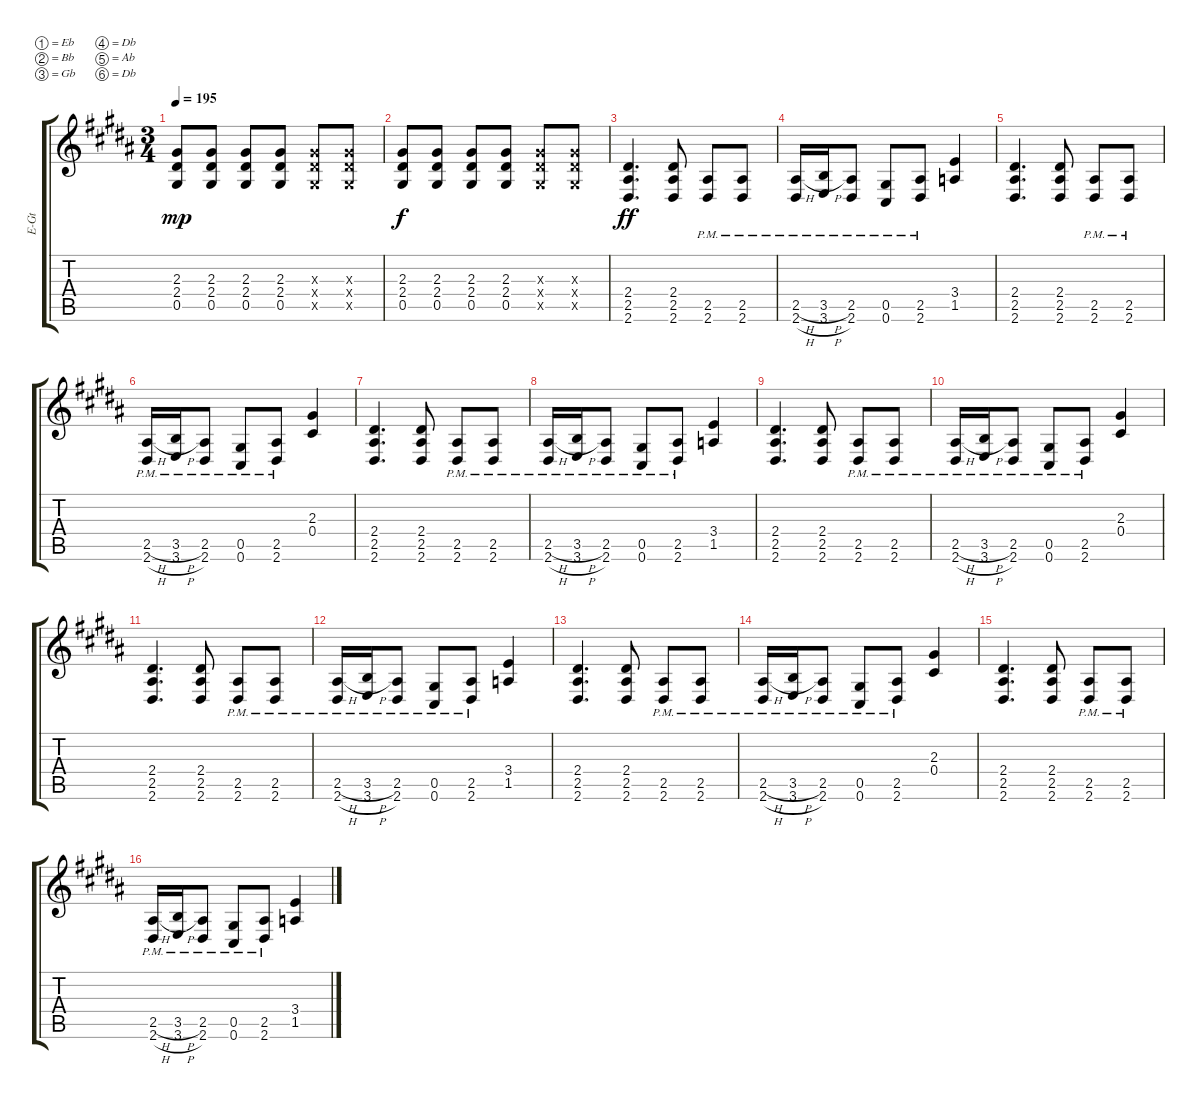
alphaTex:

\bracketExtendMode groupsimilarinstruments
\otherSystemsTrackNameOrientation horizontal
\track ("Electric Guitar 2" "E-Gt") {instrument distortionguitar}
\staff {score tabs}
\tuning (Eb4 Bb3 Gb3 Db3 Ab2 Db2)
\ts (3 4)
\tempo 195
\clef g2
\ks b
(0.5{acc forcenatural} 2.4{acc forcenatural} 2.3{acc forcenatural}).8{dy mp beam Up} (0.5{acc forcenatural} 2.4{acc forcenatural} 2.3{acc forcenatural}).8{beam Up} (0.5{acc forcenatural} 2.4{acc forcenatural} 2.3{acc forcenatural}).8{beam Up} (2.3{acc forcenatural} 2.4{acc forcenatural} 0.5{acc forcenatural}).8{beam Up} (0.5{x acc forcenatural} 2.4{x acc forcenatural} 2.3{x acc forcenatural}).8{beam Up} (2.3{x acc forcenatural} 2.4{x acc forcenatural} 0.5{x acc forcenatural}).8{beam Up} |
(0.5{acc forcenatural} 2.4{acc forcenatural} 2.3{acc forcenatural}).8{dy f beam Up} (0.5{acc forcenatural} 2.4{acc forcenatural} 2.3{acc forcenatural}).8{beam Up} (0.5{acc forcenatural} 2.4{acc forcenatural} 2.3{acc forcenatural}).8{beam Up} (2.3{acc forcenatural} 2.4{acc forcenatural} 0.5{acc forcenatural}).8{beam Up} (0.5{x acc forcenatural} 2.4{x acc forcenatural} 2.3{x acc forcenatural}).8{beam Up} (2.3{x acc forcenatural} 2.4{x acc forcenatural} 0.5{x acc forcenatural}).8{beam Up} |
(2.6{acc forcenatural} 2.5{acc forcenatural} 2.4{acc forcenatural}).4{d dy ff beam Up} (2.6{acc forcenatural} 2.5{acc forcenatural} 2.4{acc forcenatural}).8{beam Up} (2.6{pm acc forcenatural} 2.5{pm acc forcenatural}).8{beam Up} (2.5{pm acc forcenatural} 2.6{pm acc forcenatural}).8{beam Up} |
(2.6{h pm acc forcenatural} 2.5{h pm acc forcenatural}).16{beam Up} (3.6{h pm acc forcenatural} 3.5{h pm acc forcenatural}).16{beam Up} (2.6{pm acc forcenatural} 2.5{pm acc forcenatural}).8{beam Up} (0.5{pm acc forcenatural} 0.6{pm acc forcenatural}).8{beam Up} (2.6{pm acc forcenatural} 2.5{pm acc forcenatural}).8{beam Up} (1.5{acc b} 3.4{acc forcenatural}).4{beam Up} |
(2.6{acc forcenatural} 2.5{acc forcenatural} 2.4{acc forcenatural}).4{d beam Up} (2.6{acc forcenatural} 2.5{acc forcenatural} 2.4{acc forcenatural}).8{beam Up} (2.6{pm acc forcenatural} 2.5{pm acc forcenatural}).8{beam Up} (2.5{pm acc forcenatural} 2.6{pm acc forcenatural}).8{beam Up} |
(2.6{h pm acc forcenatural} 2.5{h pm acc forcenatural}).16{beam Up} (3.6{h pm acc forcenatural} 3.5{h pm acc forcenatural}).16{beam Up} (2.6{pm acc forcenatural} 2.5{pm acc forcenatural}).8{beam Up} (0.5{pm acc forcenatural} 0.6{pm acc forcenatural}).8{beam Up} (2.6{pm acc forcenatural} 2.5{pm acc forcenatural}).8{beam Up} (0.4{acc forcenatural} 2.3{acc forcenatural}).4{beam Up} |
(2.6{acc forcenatural} 2.5{acc forcenatural} 2.4{acc forcenatural}).4{d beam Up} (2.6{acc forcenatural} 2.5{acc forcenatural} 2.4{acc forcenatural}).8{beam Up} (2.6{pm acc forcenatural} 2.5{pm acc forcenatural}).8{beam Up} (2.5{pm acc forcenatural} 2.6{pm acc forcenatural}).8{beam Up} |
(2.6{h pm acc forcenatural} 2.5{h pm acc forcenatural}).16{beam Up} (3.6{h pm acc forcenatural} 3.5{h pm acc forcenatural}).16{beam Up} (2.6{pm acc forcenatural} 2.5{pm acc forcenatural}).8{beam Up} (0.5{pm acc forcenatural} 0.6{pm acc forcenatural}).8{beam Up} (2.6{pm acc forcenatural} 2.5{pm acc forcenatural}).8{beam Up} (1.5{acc b} 3.4{acc forcenatural}).4{beam Up} |
(2.6{acc forcenatural} 2.5{acc forcenatural} 2.4{acc forcenatural}).4{d beam Up} (2.6{acc forcenatural} 2.5{acc forcenatural} 2.4{acc forcenatural}).8{beam Up} (2.6{pm acc forcenatural} 2.5{pm acc forcenatural}).8{beam Up} (2.5{pm acc forcenatural} 2.6{pm acc forcenatural}).8{beam Up} |
(2.6{h pm acc forcenatural} 2.5{h pm acc forcenatural}).16{beam Up} (3.6{h pm acc forcenatural} 3.5{h pm acc forcenatural}).16{beam Up} (2.6{pm acc forcenatural} 2.5{pm acc forcenatural}).8{beam Up} (0.5{pm acc forcenatural} 0.6{pm acc forcenatural}).8{beam Up} (2.6{pm acc forcenatural} 2.5{pm acc forcenatural}).8{beam Up} (0.4{acc forcenatural} 2.3{acc forcenatural}).4{beam Up} |
(2.6{acc forcenatural} 2.5{acc forcenatural} 2.4{acc forcenatural}).4{d beam Up} (2.6{acc forcenatural} 2.5{acc forcenatural} 2.4{acc forcenatural}).8{beam Up} (2.6{pm acc forcenatural} 2.5{pm acc forcenatural}).8{beam Up} (2.5{pm acc forcenatural} 2.6{pm acc forcenatural}).8{beam Up} |
(2.6{h pm acc forcenatural} 2.5{h pm acc forcenatural}).16{beam Up} (3.6{h pm acc forcenatural} 3.5{h pm acc forcenatural}).16{beam Up} (2.6{pm acc forcenatural} 2.5{pm acc forcenatural}).8{beam Up} (0.5{pm acc forcenatural} 0.6{pm acc forcenatural}).8{beam Up} (2.6{pm acc forcenatural} 2.5{pm acc forcenatural}).8{beam Up} (1.5{acc b} 3.4{acc forcenatural}).4{beam Up} |
(2.6{acc forcenatural} 2.5{acc forcenatural} 2.4{acc forcenatural}).4{d beam Up} (2.6{acc forcenatural} 2.5{acc forcenatural} 2.4{acc forcenatural}).8{beam Up} (2.6{pm acc forcenatural} 2.5{pm acc forcenatural}).8{beam Up} (2.5{pm acc forcenatural} 2.6{pm acc forcenatural}).8{beam Up} |
(2.6{h pm acc forcenatural} 2.5{h pm acc forcenatural}).16{beam Up} (3.6{h pm acc forcenatural} 3.5{h pm acc forcenatural}).16{beam Up} (2.6{pm acc forcenatural} 2.5{pm acc forcenatural}).8{beam Up} (0.5{pm acc forcenatural} 0.6{pm acc forcenatural}).8{beam Up} (2.6{pm acc forcenatural} 2.5{pm acc forcenatural}).8{beam Up} (0.4{acc forcenatural} 2.3{acc forcenatural}).4{beam Up} |
(2.6{acc forcenatural} 2.5{acc forcenatural} 2.4{acc forcenatural}).4{d beam Up} (2.6{acc forcenatural} 2.5{acc forcenatural} 2.4{acc forcenatural}).8{beam Up} (2.6{pm acc forcenatural} 2.5{pm acc forcenatural}).8{beam Up} (2.5{pm acc forcenatural} 2.6{pm acc forcenatural}).8{beam Up} |
(2.6{h pm acc forcenatural} 2.5{h pm acc forcenatural}).16{beam Up} (3.6{h pm acc forcenatural} 3.5{h pm acc forcenatural}).16{beam Up} (2.6{pm acc forcenatural} 2.5{pm acc forcenatural}).8{beam Up} (0.5{pm acc forcenatural} 0.6{pm acc forcenatural}).8{beam Up} (2.6{pm acc forcenatural} 2.5{pm acc forcenatural}).8{beam Up} (1.5{acc b} 3.4{acc forcenatural}).4{beam Up}
